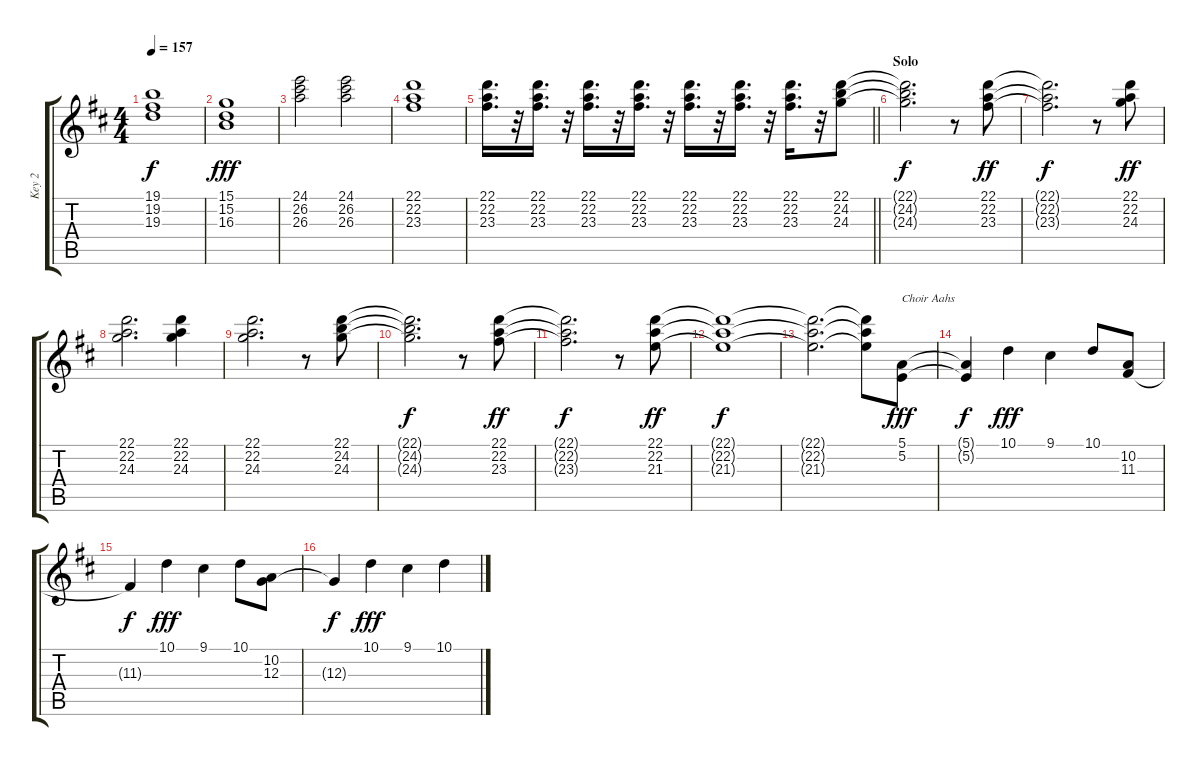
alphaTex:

\track ("Key 2" "Key 2") {instrument choiraahs}
\staff {score tabs}
\tuning (E4 B3 G3 D3 A2 E2) {hide}
\ts (4 4)
\tempo 157
\clef g2
\ks d
(19.1{t} 19.2{t} 19.3{t}).1{dy f} |
(15.1 15.2 16.3).1{dy fff} |
(24.1 26.2 26.3).2 (24.1 26.2 26.3).2 |
(22.1 22.2 23.3).1 |
\barLineRight lightlight
(22.1 22.2 23.3).16{d} r.32 (22.1 22.2 23.3).16{d} r.32 (22.1 22.2 23.3).16{d} r.32 (22.1 22.2 23.3).16{d} r.32 (22.1 22.2 23.3).16{d} r.32 (22.1 22.2 23.3).16{d} r.32 (22.1 22.2 23.3).16{d} r.32 (22.1 24.2 24.3).8 |
\section ("" "Solo")
(22.1{t} 24.2{t} 24.3{t}).2{d dy f} r.8 (22.1 22.2 23.3).8{dy ff} |
(22.1{t} 22.2{t} 23.3{t}).2{d dy f} r.8 (22.1 22.2 24.3).8{dy ff} |
(22.1 22.2 24.3).2{d} (22.1 22.2 24.3).4 |
(22.1 22.2 24.3).2{d} r.8 (22.1 24.2 24.3).8 |
(22.1{t} 24.2{t} 24.3{t}).2{d dy f} r.8 (22.1 22.2 23.3).8{dy ff} |
(22.1{t} 22.2{t} 23.3{t}).2{d dy f} r.8 (22.1 22.2 21.3).8{dy ff} |
(22.1{t} 22.2{t} 21.3{t}).1{dy f} |
(22.1{t} 22.2{t} 21.3{t}).2{d} (22.1{t} 22.2{t} 21.3{t}).8 (5.1 5.2).8{txt "Choir Aahs" dy fff volume 10 instrument choiraahs} |
(5.1{t} 5.2{t}).4{dy f} 10.1.4{dy fff} 9.1.4 10.1.8 (10.2 11.3).8 |
11.3{t}.4{dy f} 10.1.4{dy fff} 9.1.4 10.1.8 (10.2 12.3).8 |
12.3{t}.4{dy f} 10.1.4{dy fff} 9.1.4 10.1.4
